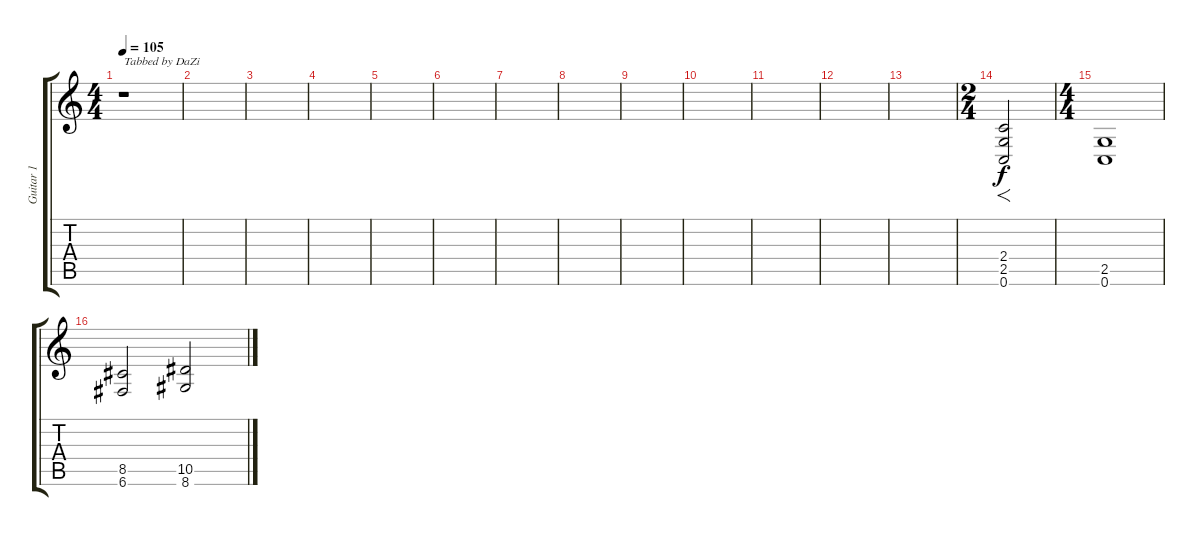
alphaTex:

\track ("Guitar 1" "Guitar 1") {instrument distortionguitar}
\staff {score tabs}
\tuning (C4 G3 Eb3 Bb2 F2 C2) {hide}
\ts (4 4)
\tempo 105
\clef g2
\ks c
r.1{txt "Tabbed by DaZi" dy f instrument distortionguitar} |
|
|
|
|
|
|
|
|
|
|
|
|
\ts (2 4)
(2.4 2.5 0.6).2{f} |
\ts (4 4)
(2.5 0.6).1 |
(8.5 6.6).2 (10.5 8.6).2
